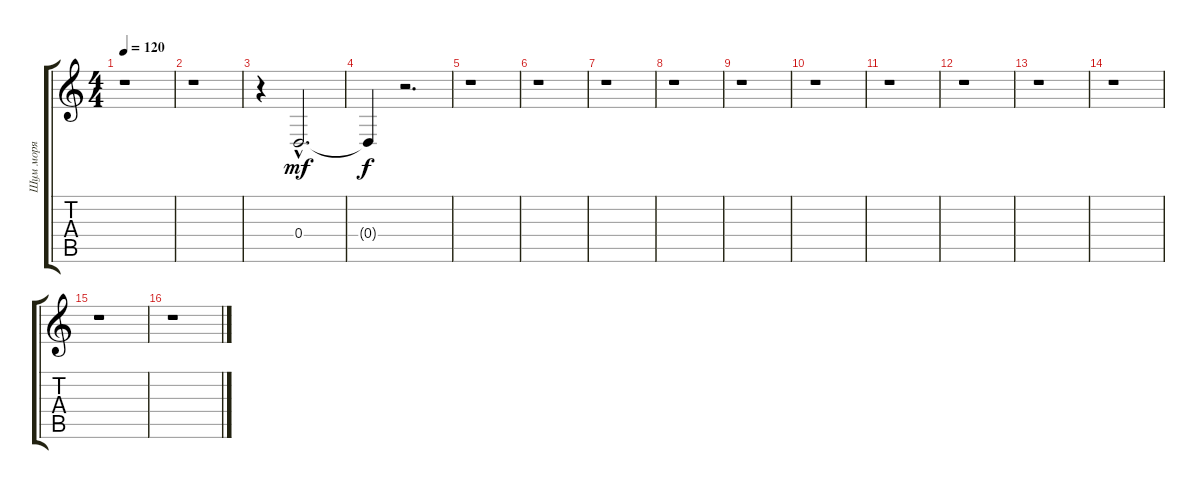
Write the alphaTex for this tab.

\track ("Шум моря" "Шум моря") {instrument seashore}
\staff {score tabs}
\tuning (E4 B3 G3 D3 A2 E2) {hide}
\ts (4 4)
\tempo 120
\clef g2
\ks c
r.1{dy f} |
r.1 |
r.4 0.4{hac}.2{d dy mf} |
0.4{t}.4{dy f} r.2{d} |
r.1 |
r.1 |
r.1 |
r.1 |
r.1 |
r.1 |
r.1 |
r.1 |
r.1 |
r.1 |
r.1 |
r.1
